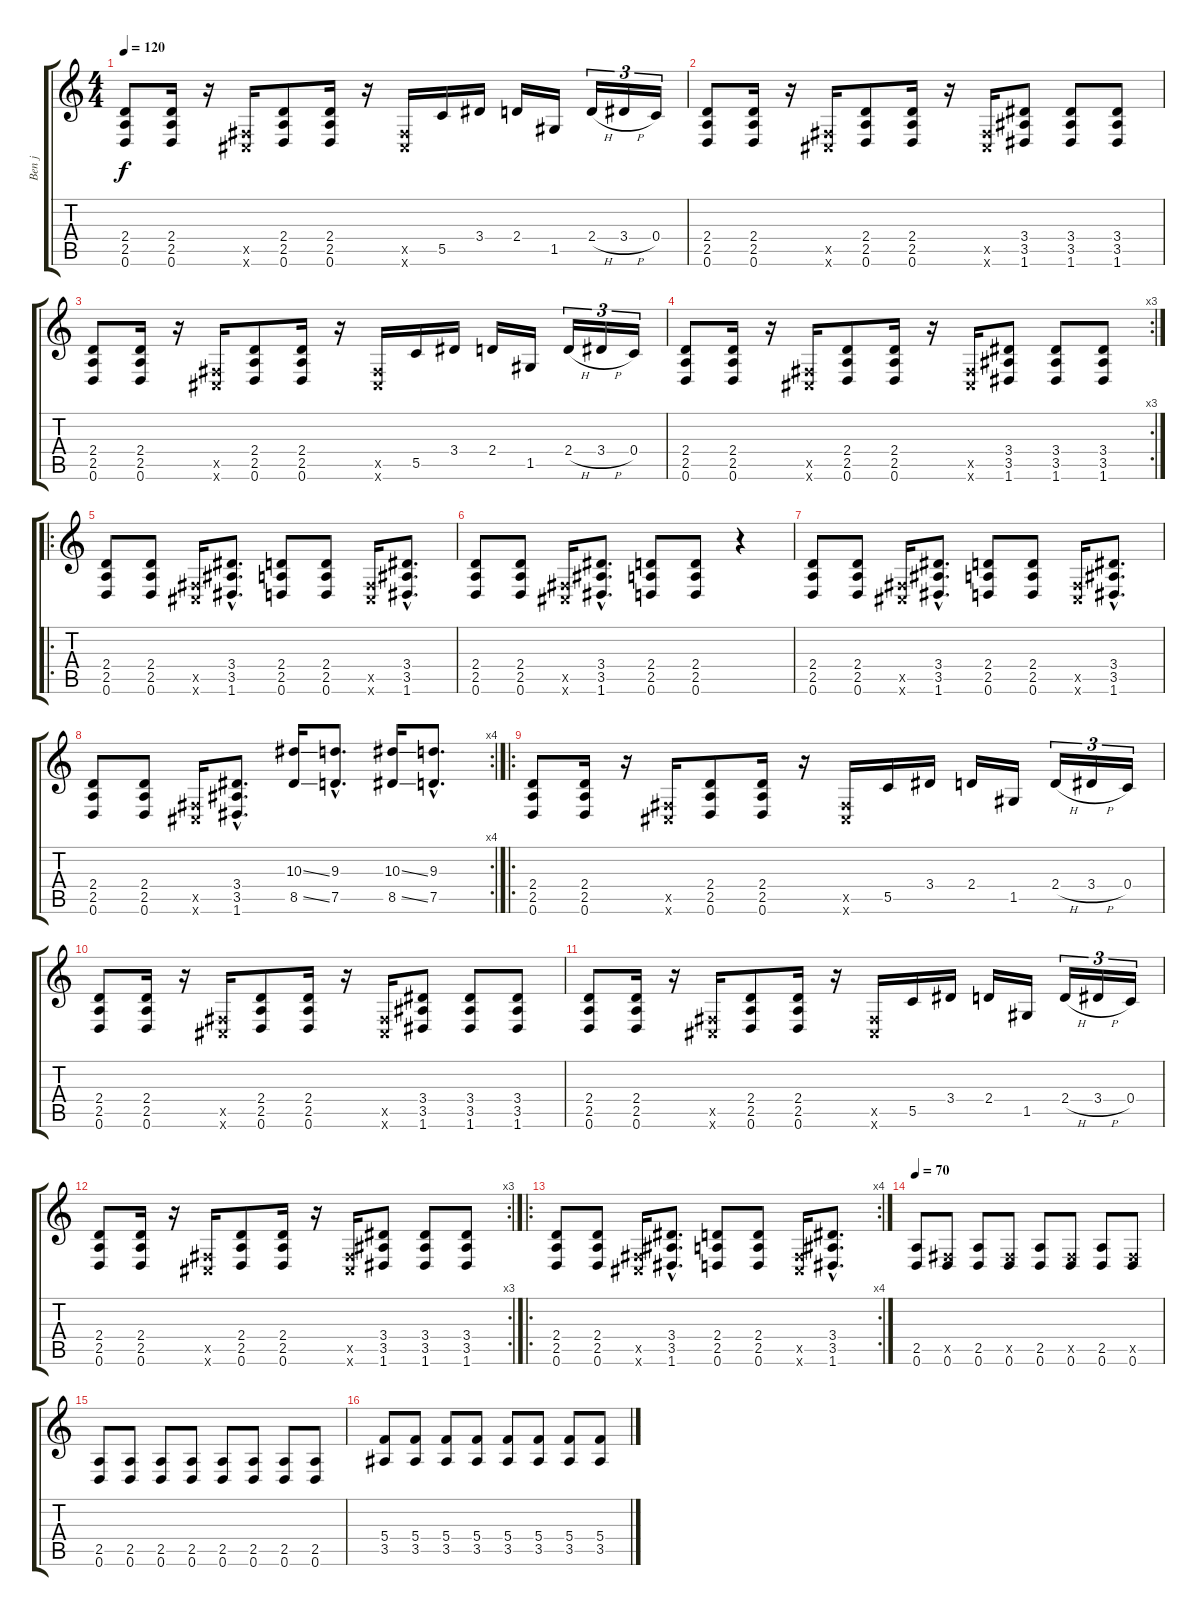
\track ("Ben j" "Ben j") {instrument distortionguitar}
\staff {score tabs}
\tuning (D4 A3 F3 C3 G2 D2) {hide}
\ts (4 4)
\tempo 120
\clef g2
\ks c
(2.4 2.5 0.6).8{dy f instrument distortionguitar} (2.4 2.5 0.6).16 r.16 (-1.5{x} -1.6{x}).16 (2.4 2.5 0.6).8 (2.4 2.5 0.6).16 r.16 (-1.5{x} -1.6{x}).16 5.5.16 3.4.16 2.4.16 1.5.16 2.4{h}.16{tu (3 2)} 3.4{h}.16{tu (3 2)} 0.4.16{tu (3 2)} |
(2.4 2.5 0.6).8 (2.4 2.5 0.6).16 r.16 (-1.5{x} -1.6{x}).16 (2.4 2.5 0.6).8 (2.4 2.5 0.6).16 r.16 (-1.5{x} -1.6{x}).16 (3.4 3.5 1.6).8 (3.4 3.5 1.6).8 (3.4 3.5 1.6).8 |
(2.4 2.5 0.6).8 (2.4 2.5 0.6).16 r.16 (-1.5{x} -1.6{x}).16 (2.4 2.5 0.6).8 (2.4 2.5 0.6).16 r.16 (-1.5{x} -1.6{x}).16 5.5.16 3.4.16 2.4.16 1.5.16 2.4{h}.16{tu (3 2)} 3.4{h}.16{tu (3 2)} 0.4.16{tu (3 2)} |
\rc 3
(2.4 2.5 0.6).8 (2.4 2.5 0.6).16 r.16 (-1.5{x} -1.6{x}).16 (2.4 2.5 0.6).8 (2.4 2.5 0.6).16 r.16 (-1.5{x} -1.6{x}).16 (3.4 3.5 1.6).8 (3.4 3.5 1.6).8 (3.4 3.5 1.6).8 |
\ro
(2.4 2.5 0.6).8 (2.4 2.5 0.6).8 (-1.5{x} -1.6{x}).16 (3.4{hac} 3.5{hac} 1.6{hac}).8{d} (2.4 2.5 0.6).8 (2.4 2.5 0.6).8 (-1.5{x} -1.6{x}).16 (3.4{hac} 3.5{hac} 1.6{hac}).8{d} |
(2.4 2.5 0.6).8 (2.4 2.5 0.6).8 (-1.5{x} -1.6{x}).16 (3.4{hac} 3.5{hac} 1.6{hac}).8{d} (2.4 2.5 0.6).8 (2.4 2.5 0.6).8 r.4 |
(2.4 2.5 0.6).8 (2.4 2.5 0.6).8 (-1.5{x} -1.6{x}).16 (3.4{hac} 3.5{hac} 1.6{hac}).8{d} (2.4 2.5 0.6).8 (2.4 2.5 0.6).8 (-1.5{x} -1.6{x}).16 (3.4{hac} 3.5{hac} 1.6{hac}).8{d} |
\rc 4
(2.4 2.5 0.6).8 (2.4 2.5 0.6).8 (-1.5{x} -1.6{x}).16 (3.4{hac} 3.5{hac} 1.6{hac}).8{d} (10.3{ss} 8.5{ss}).16 (9.3{hac} 7.5{hac}).8{d} (10.3{ss} 8.5{ss}).16 (9.3{hac} 7.5{hac}).8{d} |
\ro
(2.4 2.5 0.6).8 (2.4 2.5 0.6).16 r.16 (-1.5{x} -1.6{x}).16 (2.4 2.5 0.6).8 (2.4 2.5 0.6).16 r.16 (-1.5{x} -1.6{x}).16 5.5.16 3.4.16 2.4.16 1.5.16 2.4{h}.16{tu (3 2)} 3.4{h}.16{tu (3 2)} 0.4.16{tu (3 2)} |
(2.4 2.5 0.6).8 (2.4 2.5 0.6).16 r.16 (-1.5{x} -1.6{x}).16 (2.4 2.5 0.6).8 (2.4 2.5 0.6).16 r.16 (-1.5{x} -1.6{x}).16 (3.4 3.5 1.6).8 (3.4 3.5 1.6).8 (3.4 3.5 1.6).8 |
(2.4 2.5 0.6).8 (2.4 2.5 0.6).16 r.16 (-1.5{x} -1.6{x}).16 (2.4 2.5 0.6).8 (2.4 2.5 0.6).16 r.16 (-1.5{x} -1.6{x}).16 5.5.16 3.4.16 2.4.16 1.5.16 2.4{h}.16{tu (3 2)} 3.4{h}.16{tu (3 2)} 0.4.16{tu (3 2)} |
\rc 3
(2.4 2.5 0.6).8 (2.4 2.5 0.6).16 r.16 (-1.5{x} -1.6{x}).16 (2.4 2.5 0.6).8 (2.4 2.5 0.6).16 r.16 (-1.5{x} -1.6{x}).16 (3.4 3.5 1.6).8 (3.4 3.5 1.6).8 (3.4 3.5 1.6).8 |
\ro
\rc 4
(2.4 2.5 0.6).8 (2.4 2.5 0.6).8 (-1.5{x} -1.6{x}).16 (3.4{hac} 3.5{hac} 1.6{hac}).8{d} (2.4 2.5 0.6).8 (2.4 2.5 0.6).8 (-1.5{x} -1.6{x}).16 (3.4{hac} 3.5{hac} 1.6{hac}).8{d} |
\tempo 70
(2.5 0.6).8 (-1.5{x} 0.6).8 (2.5 0.6).8 (-1.5{x} 0.6).8 (2.5 0.6).8 (-1.5{x} 0.6).8 (2.5 0.6).8 (-1.5{x} 0.6).8 |
(2.5 0.6).8 (2.5 0.6).8 (2.5 0.6).8 (2.5 0.6).8 (2.5 0.6).8 (2.5 0.6).8 (2.5 0.6).8 (2.5 0.6).8 |
(5.4 3.5).8 (5.4 3.5).8 (5.4 3.5).8 (5.4 3.5).8 (5.4 3.5).8 (5.4 3.5).8 (5.4 3.5).8 (5.4 3.5).8
